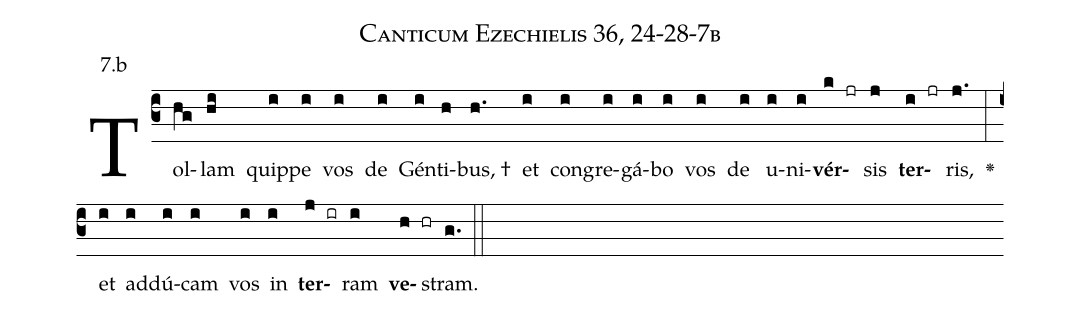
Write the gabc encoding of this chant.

name: Canticum Ezechielis 36, 24-28-7b;
annotation: 7.b;
%%
(c3)Tol(hg)lam(hi) quip(i)pe(i) vos(i) de(i) Gén(i)ti(h)bus, †(h.) et(i) con(i)gre(i)gá(i)bo(i) vos(i) de(i) u(i)ni(i)<b>vér</b>(k jr)sis(j) <b>ter</b>(i jr)ris,(j.) <v>\greheightstar</v>(:) et(i) ad(i)dú(i)cam(i) vos(i) in(i) <b>ter</b>(j ir)ram(i) <b>ve</b>(h hr)stram.(g.) (::)


%E(i) u(i) o(j) u(i) a(h) e.(g.) (::)
